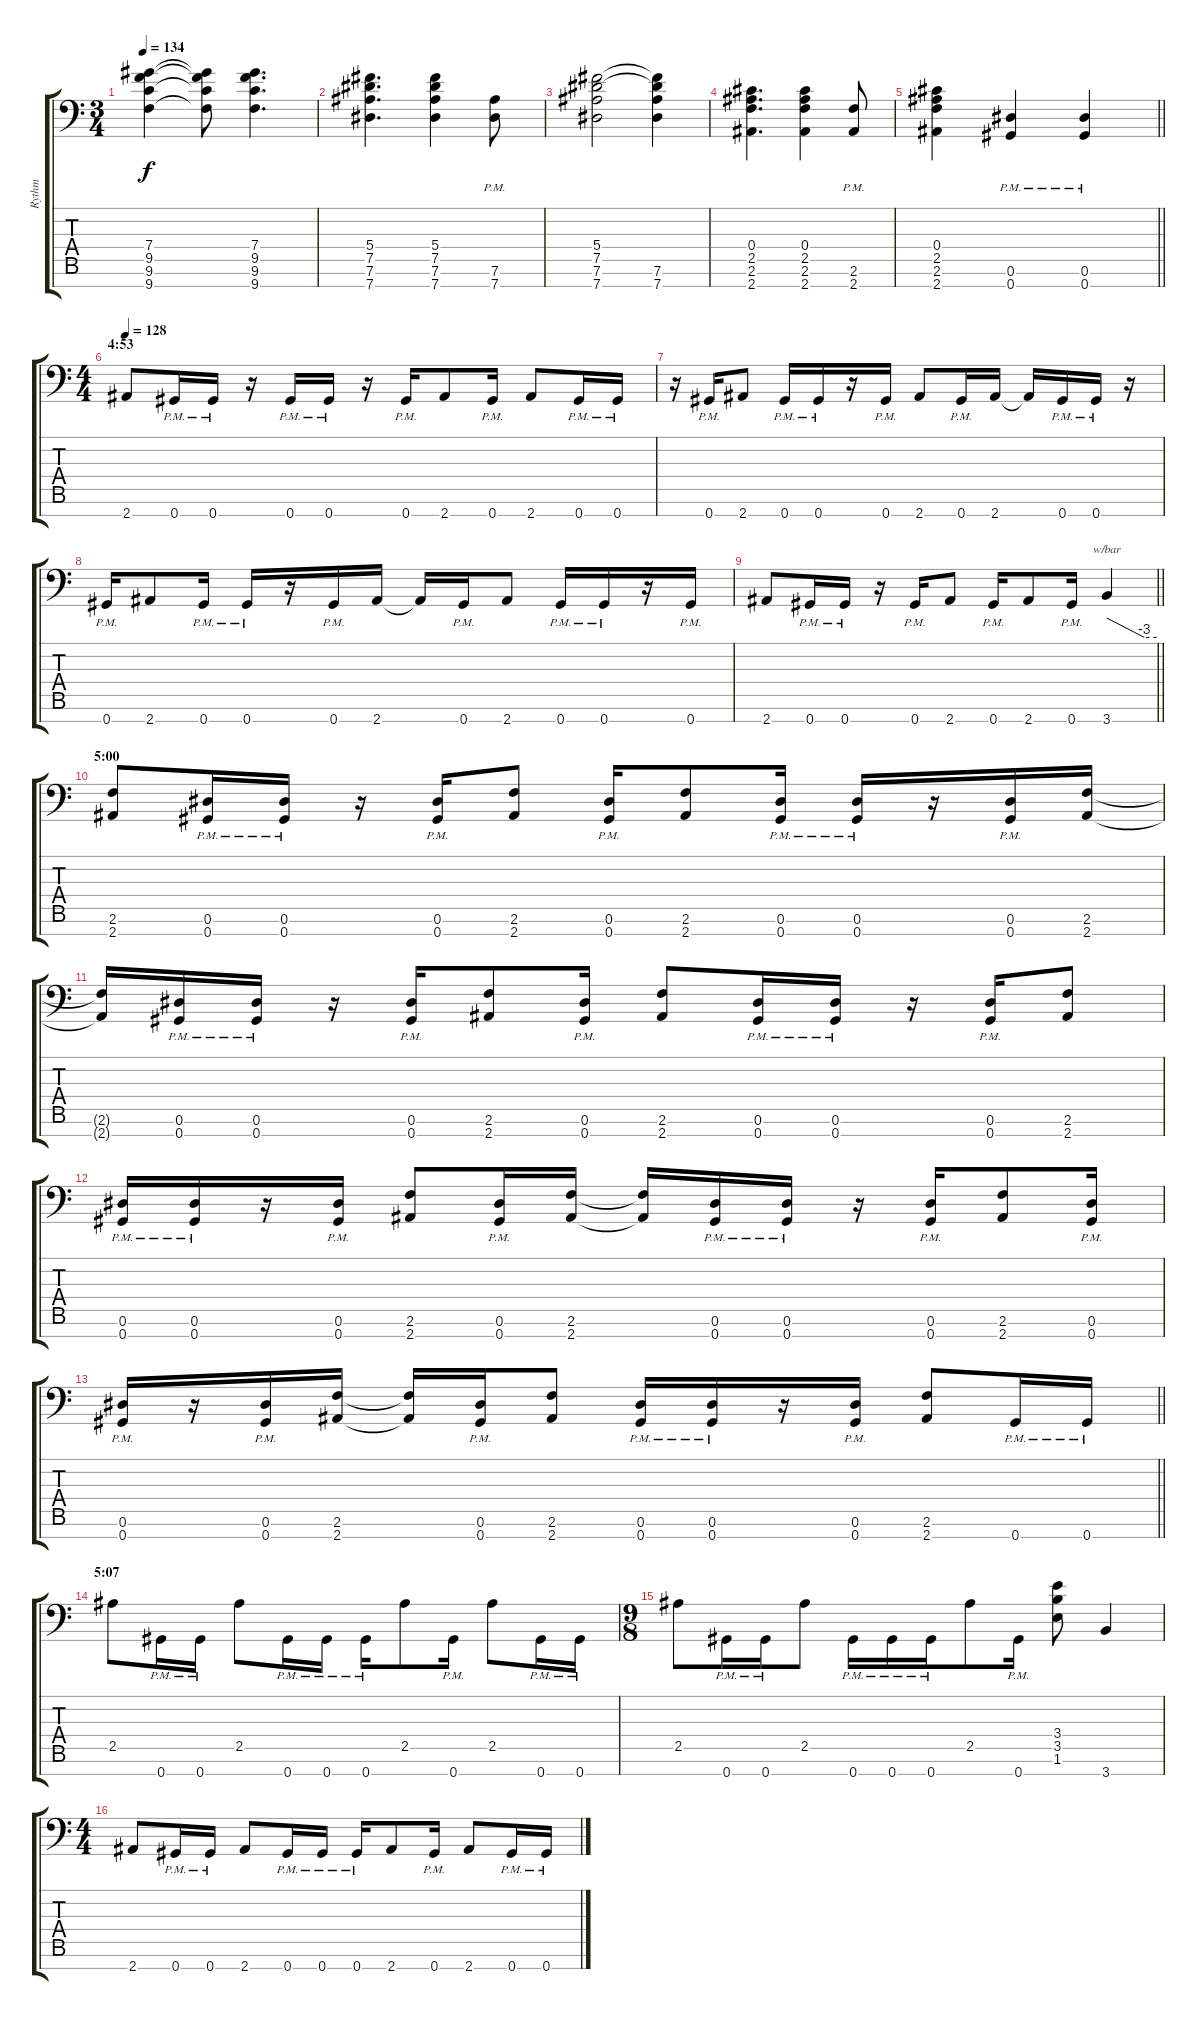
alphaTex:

\track ("Rythm" "Rythm") {instrument distortionguitar}
\staff {score tabs}
\tuning (Eb4 Bb3 Gb3 Db3 Ab2 Eb2 Ab1) {hide}
\ts (3 4)
\tempo 134
\clef f4
\ks c
(7.4 9.5 9.6 9.7).4{dy f} (7.4{t} 9.5{t} 9.6{t} 9.7{t}).8 (7.4 9.5 9.6 9.7).4{d} |
(5.4 7.5 7.6 7.7).4{d} (5.4 7.5 7.6 7.7).4 (7.6{pm} 7.7{pm}).8 |
(5.4 7.5 7.6 7.7).2 (5.4{t} 7.5{t} 7.6 7.7).4 |
(0.4 2.5 2.6 2.7).4{d} (0.4 2.5 2.6 2.7).4 (2.6{pm} 2.7{pm}).8 |
\barLineRight lightlight
(0.4 2.5 2.6 2.7).4 (0.6{pm} 0.7{pm}).4 (0.6{pm} 0.7{pm}).4 |
\ts (4 4)
\section ("" "4:53")
\tempo 128
2.7.8{volume 14} 0.7{pm}.16 0.7{pm}.16 r.16 0.7{pm}.16 0.7{pm}.16 r.16 0.7{pm}.16 2.7.8 0.7{pm}.16 2.7.8 0.7{pm}.16 0.7{pm}.16 |
r.16 0.7{pm}.16 2.7.8 0.7{pm}.16 0.7{pm}.16 r.16 0.7{pm}.16 2.7.8 0.7{pm}.16 2.7.16 2.7{t}.16 0.7{pm}.16 0.7{pm}.16 r.16 |
0.7{pm}.16 2.7.8 0.7{pm}.16 0.7{pm}.16 r.16 0.7{pm}.16 2.7.16 2.7{t}.16 0.7{pm}.16 2.7.8 0.7{pm}.16 0.7{pm}.16 r.16 0.7{pm}.16 |
\barLineRight lightlight
2.7.8 0.7{pm}.16 0.7{pm}.16 r.16 0.7{pm}.16 2.7.8 0.7{pm}.16 2.7.8 0.7{pm}.16 3.7.4{tbe (custom default 0 0 45 -12 60 -12)} |
\section ("" "5:00")
(2.6 2.7).8 (0.6{pm} 0.7{pm}).16 (0.6{pm} 0.7{pm}).16 r.16 (0.6{pm} 0.7{pm}).16 (2.6 2.7).8 (0.6{pm} 0.7{pm}).16 (2.6 2.7).8 (0.6{pm} 0.7{pm}).16 (0.6{pm} 0.7{pm}).16 r.16 (0.6{pm} 0.7{pm}).16 (2.6 2.7).16 |
(2.6{t} 2.7{t}).16 (0.6{pm} 0.7{pm}).16 (0.6{pm} 0.7{pm}).16 r.16 (0.6{pm} 0.7{pm}).16 (2.6 2.7).8 (0.6{pm} 0.7{pm}).16 (2.6 2.7).8 (0.6{pm} 0.7{pm}).16 (0.6{pm} 0.7{pm}).16 r.16 (0.6{pm} 0.7{pm}).16 (2.6 2.7).8 |
(0.6{pm} 0.7{pm}).16 (0.6{pm} 0.7{pm}).16 r.16 (0.6{pm} 0.7{pm}).16 (2.6 2.7).8 (0.6{pm} 0.7{pm}).16 (2.6 2.7).16 (2.6{t} 2.7{t}).16 (0.6{pm} 0.7{pm}).16 (0.6{pm} 0.7{pm}).16 r.16 (0.6{pm} 0.7{pm}).16 (2.6 2.7).8 (0.6{pm} 0.7{pm}).16 |
\barLineRight lightlight
(0.6{pm} 0.7{pm}).16 r.16 (0.6{pm} 0.7{pm}).16 (2.6 2.7).16 (2.6{t} 2.7{t}).16 (0.6{pm} 0.7{pm}).16 (2.6 2.7).8 (0.6{pm} 0.7{pm}).16 (0.6{pm} 0.7{pm}).16 r.16 (0.6{pm} 0.7{pm}).16 (2.6 2.7).8 0.7{pm}.16 0.7{pm}.16 |
\section ("" "5:07")
2.5.8 0.7{pm}.16 0.7{pm}.16 2.5.8 0.7{pm}.16 0.7{pm}.16 0.7{pm}.16 2.5.8 0.7{pm}.16 2.5.8 0.7{pm}.16 0.7{pm}.16 |
\ts (9 8)
2.5.8 0.7{pm}.16 0.7{pm}.16 2.5.8 0.7{pm}.16 0.7{pm}.16 0.7{pm}.16 2.5.8 0.7{pm}.16 (3.4 3.5 1.6).8 3.7.4 |
\ts (4 4)
2.7.8 0.7{pm}.16 0.7{pm}.16 2.7.8 0.7{pm}.16 0.7{pm}.16 0.7{pm}.16 2.7.8 0.7{pm}.16 2.7.8 0.7{pm}.16 0.7{pm}.16
